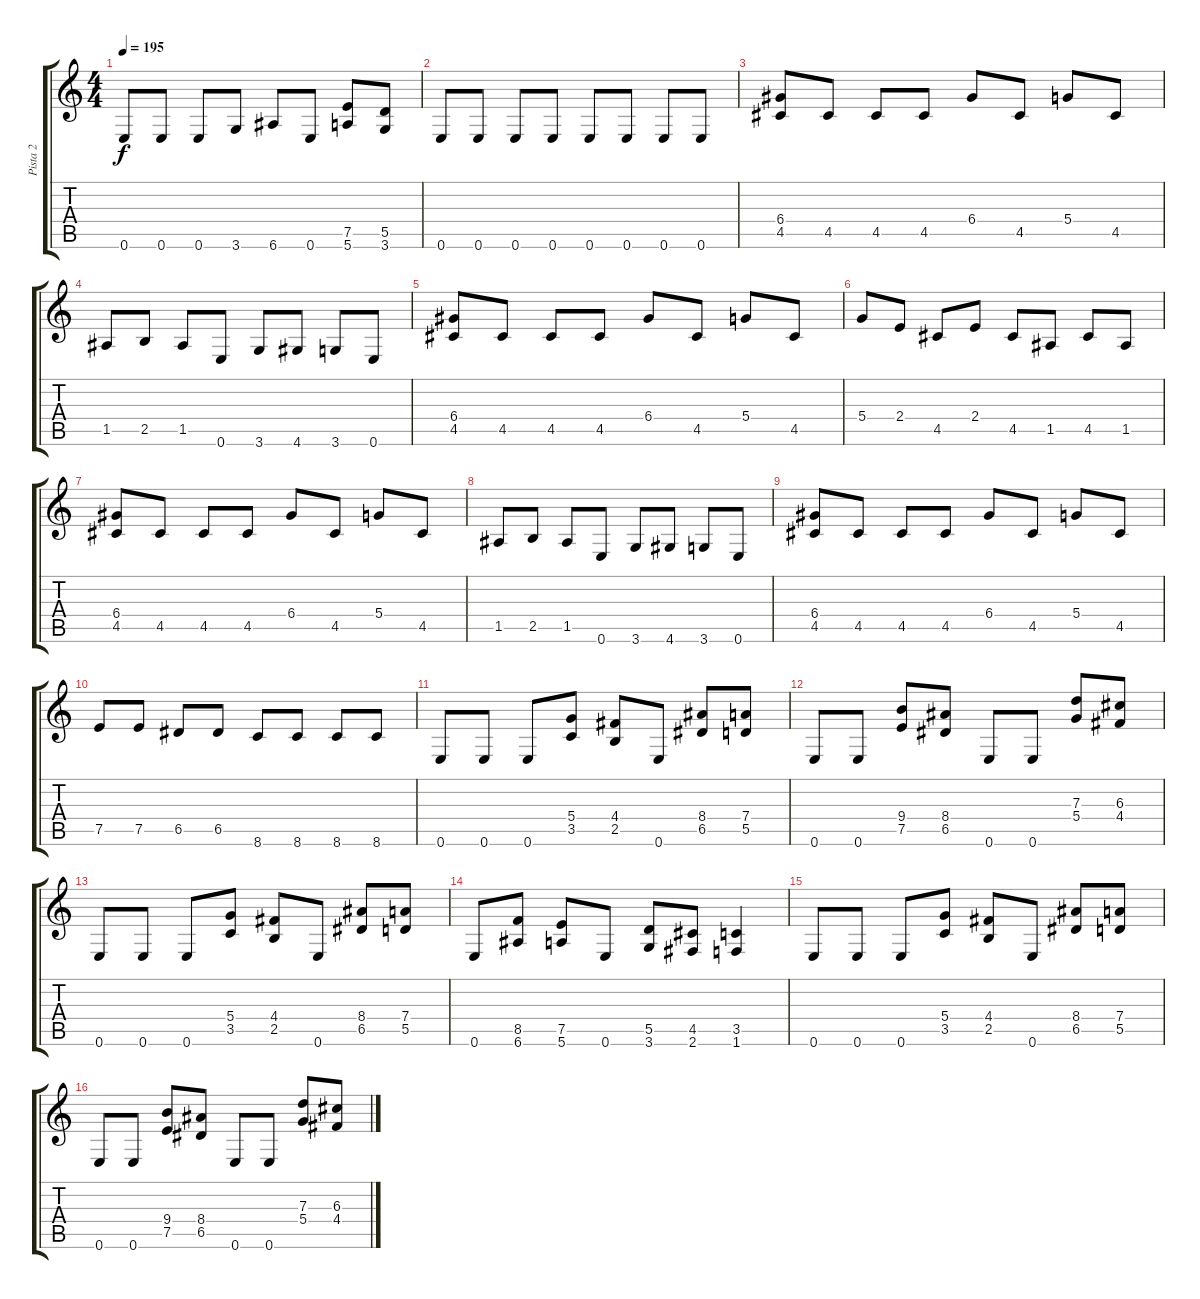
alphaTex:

\track ("Pista 2" "Pista 2") {instrument distortionguitar}
\staff {score tabs}
\tuning (E4 B3 G3 D3 A2 E2) {hide}
\ts (4 4)
\tempo 195
\clef g2
\ks c
0.6.8{dy f} 0.6.8 0.6.8 3.6.8 6.6.8 0.6.8 (7.5 5.6).8 (5.5 3.6).8 |
0.6.8 0.6.8 0.6.8 0.6.8 0.6.8 0.6.8 0.6.8 0.6.8 |
(6.4 4.5).8 4.5.8 4.5.8 4.5.8 6.4.8 4.5.8 5.4.8 4.5.8 |
1.5.8 2.5.8 1.5.8 0.6.8 3.6.8 4.6.8 3.6.8 0.6.8 |
(6.4 4.5).8 4.5.8 4.5.8 4.5.8 6.4.8 4.5.8 5.4.8 4.5.8 |
5.4.8 2.4.8 4.5.8 2.4.8 4.5.8 1.5.8 4.5.8 1.5.8 |
(6.4 4.5).8 4.5.8 4.5.8 4.5.8 6.4.8 4.5.8 5.4.8 4.5.8 |
1.5.8 2.5.8 1.5.8 0.6.8 3.6.8 4.6.8 3.6.8 0.6.8 |
(6.4 4.5).8 4.5.8 4.5.8 4.5.8 6.4.8 4.5.8 5.4.8 4.5.8 |
7.5.8 7.5.8 6.5.8 6.5.8 8.6.8 8.6.8 8.6.8 8.6.8 |
0.6.8 0.6.8 0.6.8 (5.4 3.5).8 (4.4 2.5).8 0.6.8 (8.4 6.5).8 (7.4 5.5).8 |
0.6.8 0.6.8 (9.4 7.5).8 (8.4 6.5).8 0.6.8 0.6.8 (7.3 5.4).8 (6.3 4.4).8 |
0.6.8 0.6.8 0.6.8 (5.4 3.5).8 (4.4 2.5).8 0.6.8 (8.4 6.5).8 (7.4 5.5).8 |
0.6.8 (8.5 6.6).8 (7.5 5.6).8 0.6.8 (5.5 3.6).8 (4.5 2.6).8 (3.5 1.6).4 |
0.6.8 0.6.8 0.6.8 (5.4 3.5).8 (4.4 2.5).8 0.6.8 (8.4 6.5).8 (7.4 5.5).8 |
0.6.8 0.6.8 (9.4 7.5).8 (8.4 6.5).8 0.6.8 0.6.8 (7.3 5.4).8 (6.3 4.4).8
